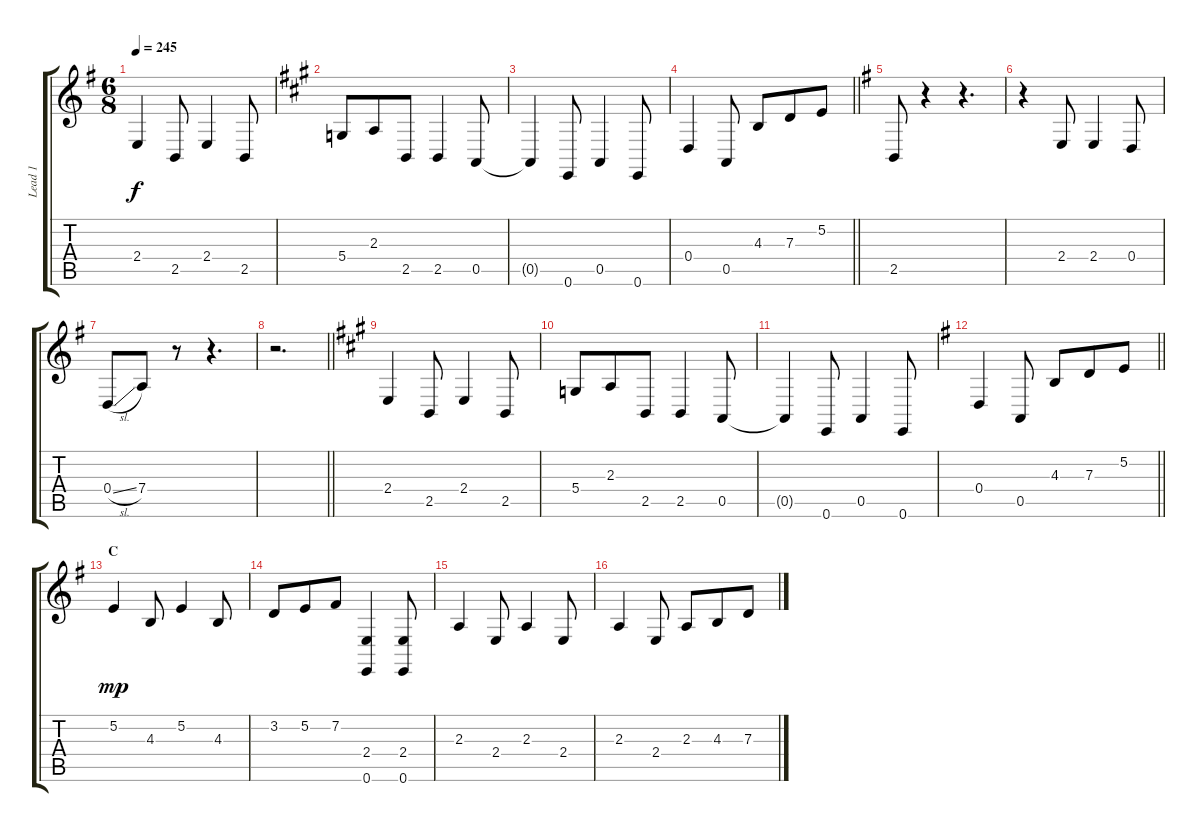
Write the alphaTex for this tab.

\track ("Lead 1" "Lead 1") {instrument lead2sawtooth}
\staff {score tabs}
\tuning (E4 B3 G3 D3 A2 E2) {hide}
\ts (6 8)
\section ("" "")
\tempo 245
\clef g2
\ks eminor
2.4.4{dy f} 2.5.8 2.4.4 2.5.8 |
\ks a
5.4.8 2.3.8 2.5.8 2.5.4 0.5.8 |
0.5{t}.4 0.6.8 0.5.4 0.6.8 |
\barLineRight lightlight
0.4.4 0.5.8 4.3.8 7.3.8 5.2.8 |
\section ("" "")
\ks eminor
2.5.8 r.4 r.4{d} |
r.4 2.4.8 2.4.4 0.4.8 |
0.4{sl}.8 7.4.8 r.8 r.4{d} |
\barLineRight lightlight
r.2{d} |
\ks a
2.4.4 2.5.8 2.4.4 2.5.8 |
5.4.8 2.3.8 2.5.8 2.5.4 0.5.8 |
0.5{t}.4 0.6.8 0.5.4 0.6.8 |
\barLineRight lightlight
\ks eminor
0.4.4 0.5.8 4.3.8 7.3.8 5.2.8 |
\section ("" "C")
5.2.4{dy mp} 4.3.8 5.2.4 4.3.8 |
3.2.8 5.2.8 7.2.8 (2.4 0.6).4 (2.4 0.6).8 |
2.3.4 2.4.8 2.3.4 2.4.8 |
2.3.4 2.4.8 2.3.8 4.3.8 7.3.8
